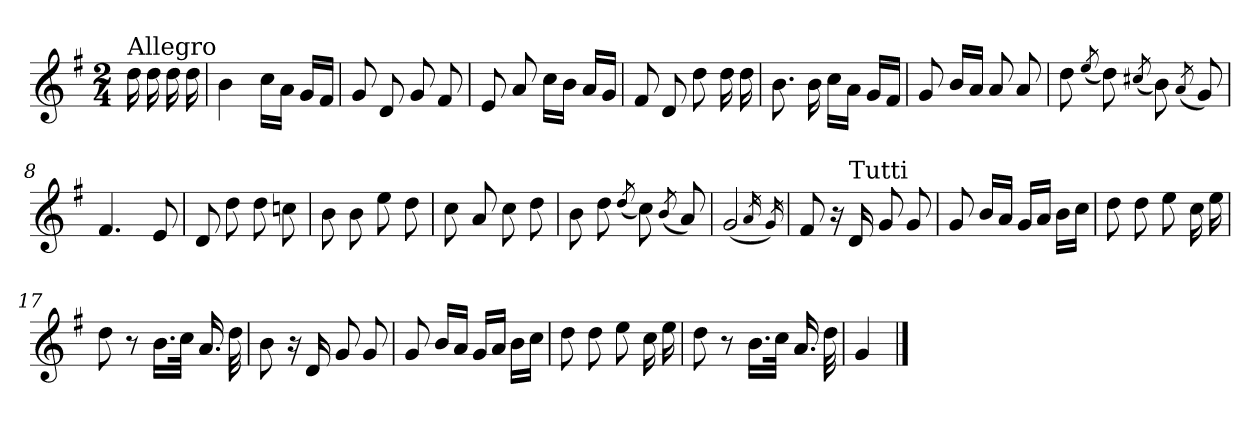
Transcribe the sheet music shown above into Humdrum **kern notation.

**kern
*part1
*staff1
*clefG2
*k[f#]
*G:
*M2/4
=
!LO:TX:a:t=Allegro
16dd\
16dd\
16dd\
16dd\
=1
4b\
16cc\LL
16a\JJ
16g/LL
16f#/JJ
=2
8g/
8d/
8g/
8f#/
=3
8e/
8a/
16cc\LL
16b\JJ
16a/LL
16g/JJ
=4
8f#/
8d/
8dd\
16dd\
16dd\
=5
8.b\
16b\
16cc\LL
16a\JJ
16g/LL
16f#/JJ
=6
8g/
16b/LL
16a/JJ
8a/
8a/
!!LO:LB:g=z
=7
8dd\
(<8qee/
8dd\)
(<8qcc#X/
8b\)
(<8qa/
8g/)
=8
4.f#/
8e/
=9
8d/
8dd\
8dd\
8ccn\
=10
8b\
8b\
8ee\
8dd\
=11
8cc\
8a/
8cc\
8dd\
=12
8b\
8dd\
(<8qdd/
8cc\)
(<8qb/
8a/)
=13
(<2g/
16qa/
16qg/)
=14
8f#/
16r
!LO:TX:a:t=Tutti
16d/
8g/
8g/
!!LO:LB:g=z
=15
8g/
16b/LL
16a/JJ
16g/LL
16a/JJ
16b\LL
16cc\JJ
=16
8dd\
8dd\
8ee\
16cc\
16ee\
=17
8dd\
8r
16.b\LL
32cc\JJk
16.a/
32dd\
=18
8b\
16r
16d/
8g/
8g/
=19
8g/
16b/LL
16a/JJ
16g/LL
16a/JJ
16b\LL
16cc\JJ
=20
8dd\
8dd\
8ee\
16cc\
16ee\
=21
8dd\
8r
16.b\LL
32cc\JJk
16.a/
32dd\
!!LO:LB:g=z
=22
4g/
==
*-
